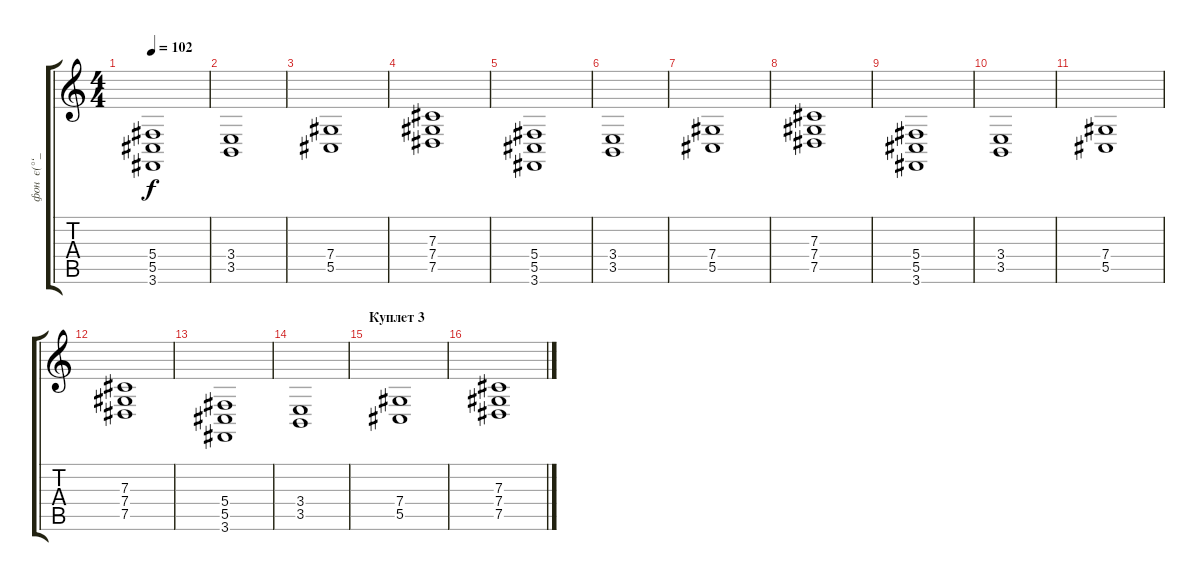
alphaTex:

\track ("фон  є(°‘_’°)э" "фон  є(°‘_") {instrument fx6goblins}
\staff {score tabs}
\tuning (Eb4 Bb3 Gb3 Db3 Ab2 Eb2) {hide}
\ts (4 4)
\tempo 102
\clef g2
\ks c
(5.4 5.5 3.6).1{dy f} |
(3.4 3.5).1 |
(7.4 5.5).1 |
(7.3 7.4 7.5).1 |
(5.4 5.5 3.6).1 |
(3.4 3.5).1 |
(7.4 5.5).1 |
(7.3 7.4 7.5).1 |
(5.4 5.5 3.6).1 |
(3.4 3.5).1 |
(7.4 5.5).1 |
(7.3 7.4 7.5).1 |
(5.4 5.5 3.6).1 |
(3.4 3.5).1 |
\section ("" "Куплет 3")
(7.4 5.5).1 |
(7.3 7.4 7.5).1
